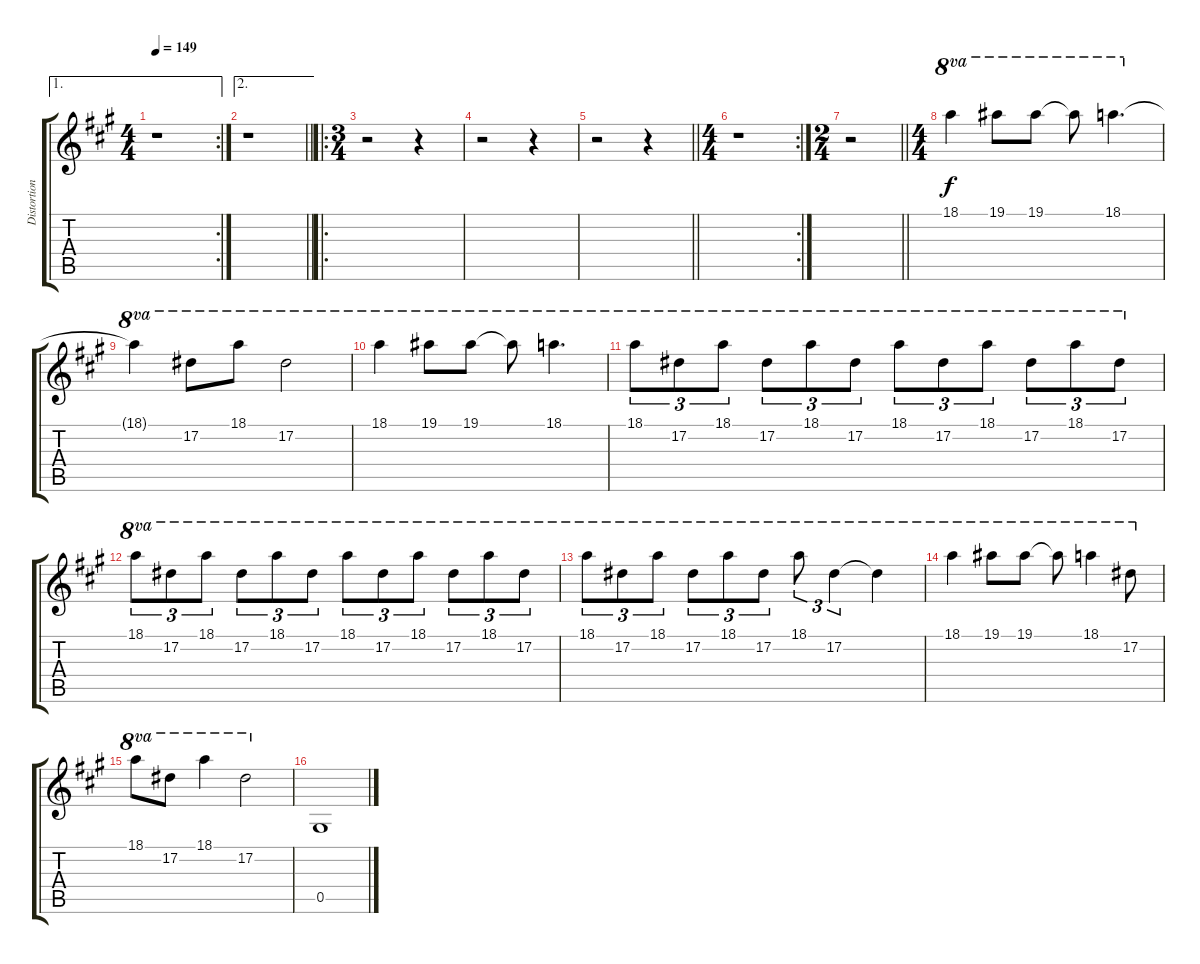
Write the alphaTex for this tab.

\track ("Distortion 2" "Distortion") {instrument distortionguitar}
\staff {score tabs}
\tuning (Eb4 Bb3 Gb3 Db3 Ab2 Eb2) {hide}
\ae 1
\rc 2
\ts (4 4)
\tempo 149
\clef g2
\ks a
r.1{dy f} |
\ae 2
\barLineRight lightlight
r.1 |
\ro
\ts (3 4)
\section ("" " ")
r.2 r.4 |
r.2 r.4 |
\barLineRight lightlight
r.2 r.4 |
\rc 2
\ts (4 4)
r.1 |
\ts (2 4)
\barLineRight lightlight
r.2 |
\ts (4 4)
\section ("" " ")
18.1.4{ot 8va} 19.1.8{ot 8va} 19.1.8{ot 8va} 19.1{t}.8{ot 8va} 18.1.4{d ot 8va} |
18.1{t}.4{ot 8va} 17.2.8{ot 8va} 18.1.8{ot 8va} 17.2.2{ot 8va} |
18.1.4{ot 8va} 19.1.8{ot 8va} 19.1.8{ot 8va} 19.1{t}.8{ot 8va} 18.1.4{d ot 8va} |
18.1.8{tu (3 2) ot 8va} 17.2.8{tu (3 2) ot 8va} 18.1.8{tu (3 2) ot 8va} 17.2.8{tu (3 2) ot 8va} 18.1.8{tu (3 2) ot 8va} 17.2.8{tu (3 2) ot 8va} 18.1.8{tu (3 2) ot 8va} 17.2.8{tu (3 2) ot 8va} 18.1.8{tu (3 2) ot 8va} 17.2.8{tu (3 2) ot 8va} 18.1.8{tu (3 2) ot 8va} 17.2.8{tu (3 2) ot 8va} |
18.1.8{tu (3 2) ot 8va} 17.2.8{tu (3 2) ot 8va} 18.1.8{tu (3 2) ot 8va} 17.2.8{tu (3 2) ot 8va} 18.1.8{tu (3 2) ot 8va} 17.2.8{tu (3 2) ot 8va} 18.1.8{tu (3 2) ot 8va} 17.2.8{tu (3 2) ot 8va} 18.1.8{tu (3 2) ot 8va} 17.2.8{tu (3 2) ot 8va} 18.1.8{tu (3 2) ot 8va} 17.2.8{tu (3 2) ot 8va} |
18.1.8{tu (3 2) ot 8va} 17.2.8{tu (3 2) ot 8va} 18.1.8{tu (3 2) ot 8va} 17.2.8{tu (3 2) ot 8va} 18.1.8{tu (3 2) ot 8va} 17.2.8{tu (3 2) ot 8va} 18.1.8{tu (3 2) ot 8va} 17.2.4{tu (3 2) ot 8va} 17.2{t}.4{ot 8va} |
18.1.4{ot 8va} 19.1.8{ot 8va} 19.1.8{ot 8va} 19.1{t}.8{ot 8va} 18.1.4{ot 8va} 17.2.8{ot 8va} |
18.1.8{ot 8va} 17.2.8{ot 8va} 18.1.4{ot 8va} 17.2.2{ot 8va} |
0.5.1
